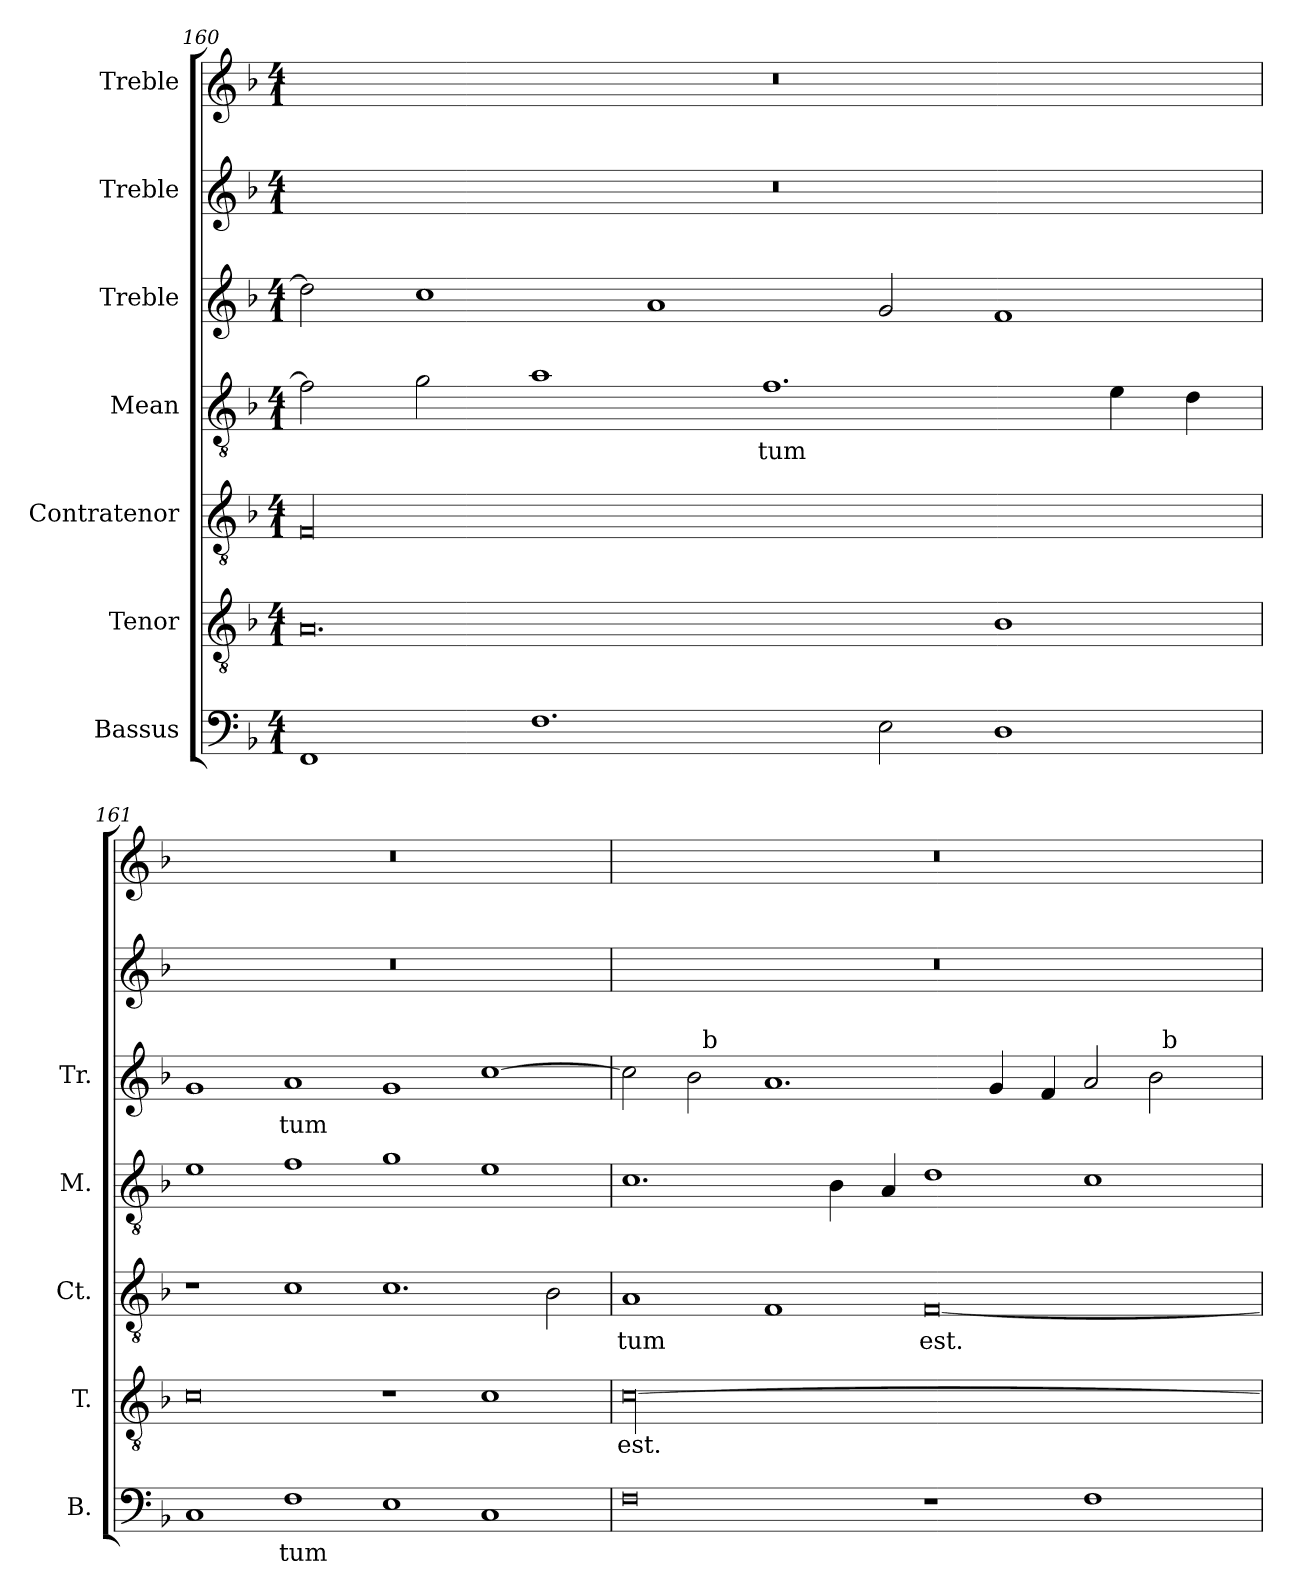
**kern	**text	**kern	**text	**kern	**text	**kern	**text	**kern	**text	**kern	**kern
*part7	*part7	*part6	*part6	*part5	*part5	*part4	*part4	*part3	*part3	*part2	*part1
*staff7	*staff7	*staff6	*staff6	*staff5	*staff5	*staff4	*staff4	*staff3	*staff3	*staff2	*staff1
*I"Bassus	*	*I"Tenor	*	*I"Contratenor	*	*I"Mean	*	*I"Treble	*	*I"Treble	*I"Treble
*I'B.	*	*I'T.	*	*I'Ct.	*	*I'M.	*	*I'Tr.	*	*	*
*clefF4	*	*clefGv2	*	*clefGv2	*	*clefGv2	*	*clefG2	*	*clefG2	*clefG2
*	*	*ITrd7c12	*	*ITrd7c12	*	*ITrd7c12	*	*	*	*	*
*k[b-]	*	*k[b-]	*	*k[b-]	*	*k[b-]	*	*k[b-]	*	*k[b-]	*k[b-]
*F:	*	*F:	*	*F:	*	*F:	*	*F:	*	*F:	*F:
*M4/1	*	*M4/1	*	*M4/1	*	*M4/1	*	*M4/1	*	*M4/1	*M4/1
=160	=160	=160	=160	=160	=160	=160	=160	=160	=160	=160	=160
!	!	!	!	!	!	!	!	!	!	!LO:N:vis=1	!LO:N:vis=1
1FFi	.	0.AAi	.	00FFi	.	2Fi\]	.	2ddi\]	.	00r	00r
.	.	.	.	.	.	2Gi\	.	1cci	.	.	.
1.Fi	.	.	.	.	.	1Ai	.	.	.	.	.
.	.	.	.	.	.	.	.	1ai	.	.	.
!	!	!	!	!	!	!	!LO:LY:b:color=#000000	!	!	!	!
.	.	.	.	.	.	1.Fi	-tum	.	.	.	.
2Ei\	.	.	.	.	.	.	.	2gi/	.	.	.
1Di	.	1BB-i	.	.	.	.	.	1fi	.	.	.
.	.	.	.	.	.	4Ei\	.	.	.	.	.
.	.	.	.	.	.	4Di\	.	.	.	.	.
!!LO:PB:g=z
=161	=161	=161	=161	=161	=161	=161	=161	=161	=161	=161	=161
!	!	!	!	!	!	!	!	!	!	!LO:N:vis=1	!LO:N:vis=1
1Ci	.	0Ci	.	1r	.	1Ei	.	1gi	.	00r	00r
!	!LO:LY:b:color=#000000	!	!	!	!	!	!	!	!	!	!
!	!	!	!	!	!	!	!	!	!LO:LY:b:color=#000000	!	!
1Fi	-tum	.	.	1Ci	.	1Fi	.	1ai	-tum	.	.
1Ei	.	1r	.	1.Ci	.	1Gi	.	1gi	.	.	.
1Ci	.	1Ci	.	.	.	1Ei	.	[>1cci	.	.	.
.	.	.	.	2BB-i\	.	.	.	.	.	.	.
=162	=162	=162	=162	=162	=162	=162	=162	=162	=162	=162	=162
!	!	!	!LO:LY:b:color=#000000	!	!	!	!	!	!	!	!
!	!	!	!	!	!LO:LY:b:color=#000000	!	!	!	!	!LO:N:vis=1	!LO:N:vis=1
*	*	*	*	*	*	*	*	*^	*	*	*
0Fi	.	[>00Ci	est.	1AAi	-tum	1.Ci	.	2cci\]	2ryy	.	00r	00r
.	.	.	.	.	.	.	.	2b-i\	32ryy	.	.	.
.	.	.	.	.	.	.	.	.	256ryy	.	.	.
!	!	!	!	!	!	!	!	!	!LO:TX:a:t=b	!	!	!
.	.	.	.	.	.	.	.	.	1ryy	.	.	.
.	.	.	.	1FFi	.	.	.	1.ai	.	.	.	.
.	.	.	.	.	.	4BB-i\	.	.	.	.	.	.
.	.	.	.	.	.	.	.	.	1ryy	.	.	.
.	.	.	.	.	.	4AAi/	.	.	.	.	.	.
!	!	!	!	!	!LO:LY:b:color=#000000	!	!	!	!	!	!	!
1r	.	.	.	[<0FFi	est.	1Di	.	.	.	.	.	.
.	.	.	.	.	.	.	.	4gi/	.	.	.	.
.	.	.	.	.	.	.	.	.	1ryy	.	.	.
.	.	.	.	.	.	.	.	4fi/	.	.	.	.
1Fi	.	.	.	.	.	1Ci	.	2ai/	.	.	.	.
.	.	.	.	.	.	.	.	2b-i\	.	.	.	.
!	!	!	!	!	!	!	!	!	!LO:TX:a:t=b	!	!	!
.	.	.	.	.	.	.	.	.	4ryy	.	.	.
.	.	.	.	.	.	.	.	.	8ryy	.	.	.
.	.	.	.	.	.	.	.	.	16ryy	.	.	.
.	.	.	.	.	.	.	.	.	64..ryy	.	.	.
*	*	*	*	*	*	*	*	*v	*v	*	*	*
=	=	=	=	=	=	=	=	=	=	=	=
*-	*-	*-	*-	*-	*-	*-	*-	*-	*-	*-	*-
